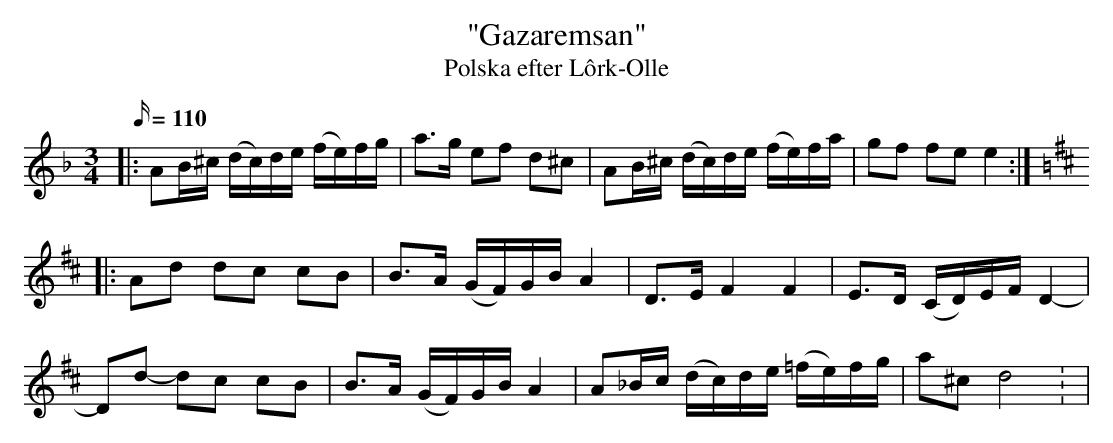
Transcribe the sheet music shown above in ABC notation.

X:1
T: "Gazaremsan"
T: Polska efter Lôrk-Olle
M: 3/4
L: 1/16
Q: 110
K: Dm
V: 1
|: A2B^c (dc)de (fe)fg | a3g e2f2 d2^c2 | A2B^c (dc)de (fe)fa | g2f2 f2e2 e4 :|
K: D
|: A2d2 d2c2 c2B2 | B3A (GF)GB A4 | D3E F4 F4 | E3D (CD)EF D4- |
D2d2- d2c2 c2B2 | B3A (GF)GB A4 | A2_Bc (dc)de (=fe)fg | a2^c2 d8: |
